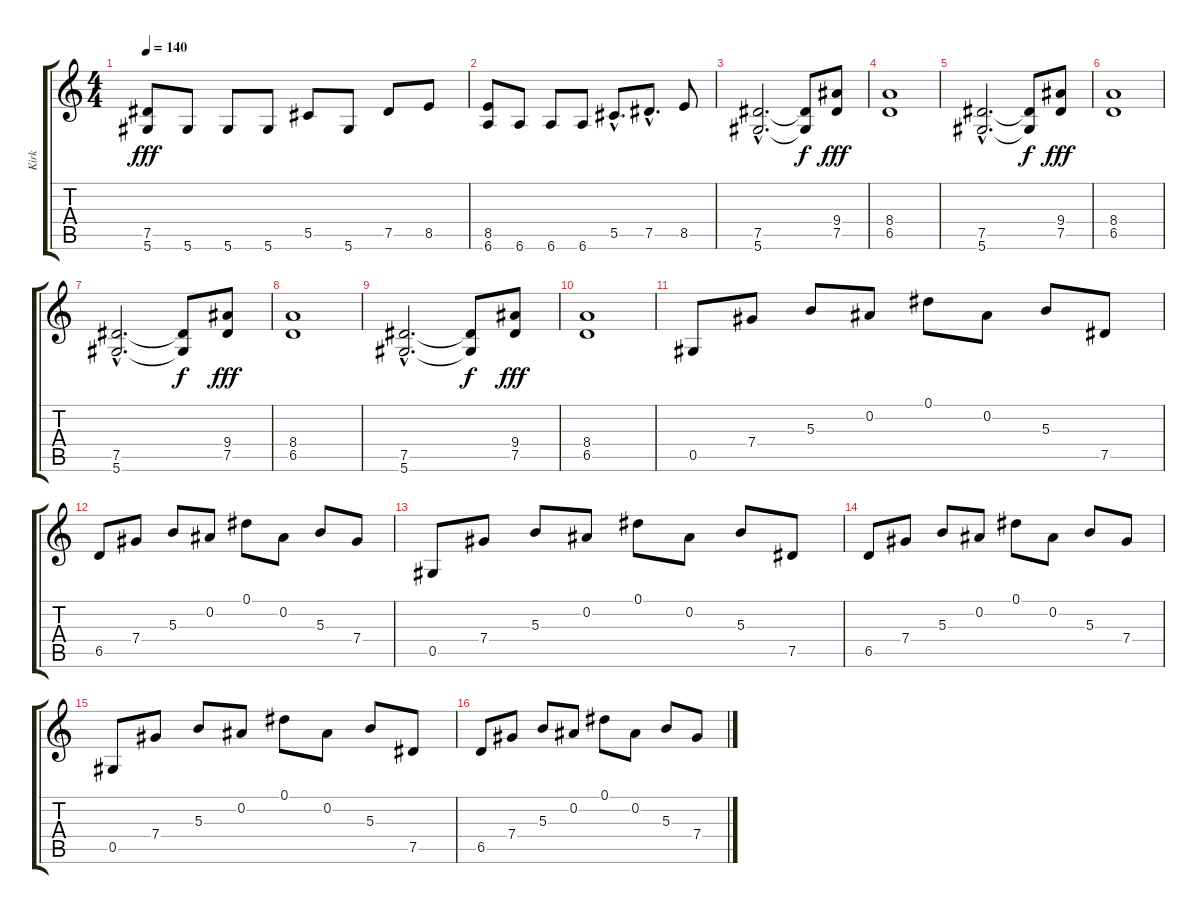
\track ("Kirk " "Kirk ") {instrument distortionguitar}
\staff {score tabs}
\tuning (Eb4 Bb3 Gb3 Db3 Ab2 Eb2) {hide}
\ts (4 4)
\tempo 140
\clef g2
\ks c
(7.5 5.6).8{dy fff} 5.6.8 5.6.8 5.6.8 5.5.8 5.6.8 7.5.8 8.5.8 |
(8.5 6.6).8 6.6.8 6.6.8 6.6.8 5.5{hac}.8{d} 7.5{hac}.8{d} 8.5.8 |
(7.5{hac} 5.6{hac}).2{d} (7.5{t} 5.6{t}).8{dy f} (9.4 7.5).8{dy fff} |
(8.4 6.5).1 |
(7.5{hac} 5.6{hac}).2{d} (7.5{t} 5.6{t}).8{dy f} (9.4 7.5).8{dy fff} |
(8.4 6.5).1 |
(7.5{hac} 5.6{hac}).2{d} (7.5{t} 5.6{t}).8{dy f} (9.4 7.5).8{dy fff} |
(8.4 6.5).1 |
(7.5{hac} 5.6{hac}).2{d} (7.5{t} 5.6{t}).8{dy f} (9.4 7.5).8{dy fff} |
(8.4 6.5).1 |
0.5.8{volume 16} 7.4.8 5.3.8 0.2.8 0.1.8 0.2.8 5.3.8 7.5.8 |
6.5.8 7.4.8 5.3.8 0.2.8 0.1.8 0.2.8 5.3.8 7.4.8 |
0.5.8 7.4.8 5.3.8 0.2.8 0.1.8 0.2.8 5.3.8 7.5.8 |
6.5.8 7.4.8 5.3.8 0.2.8 0.1.8 0.2.8 5.3.8 7.4.8 |
0.5.8 7.4.8 5.3.8 0.2.8 0.1.8 0.2.8 5.3.8 7.5.8 |
6.5.8 7.4.8 5.3.8 0.2.8 0.1.8 0.2.8 5.3.8 7.4.8
